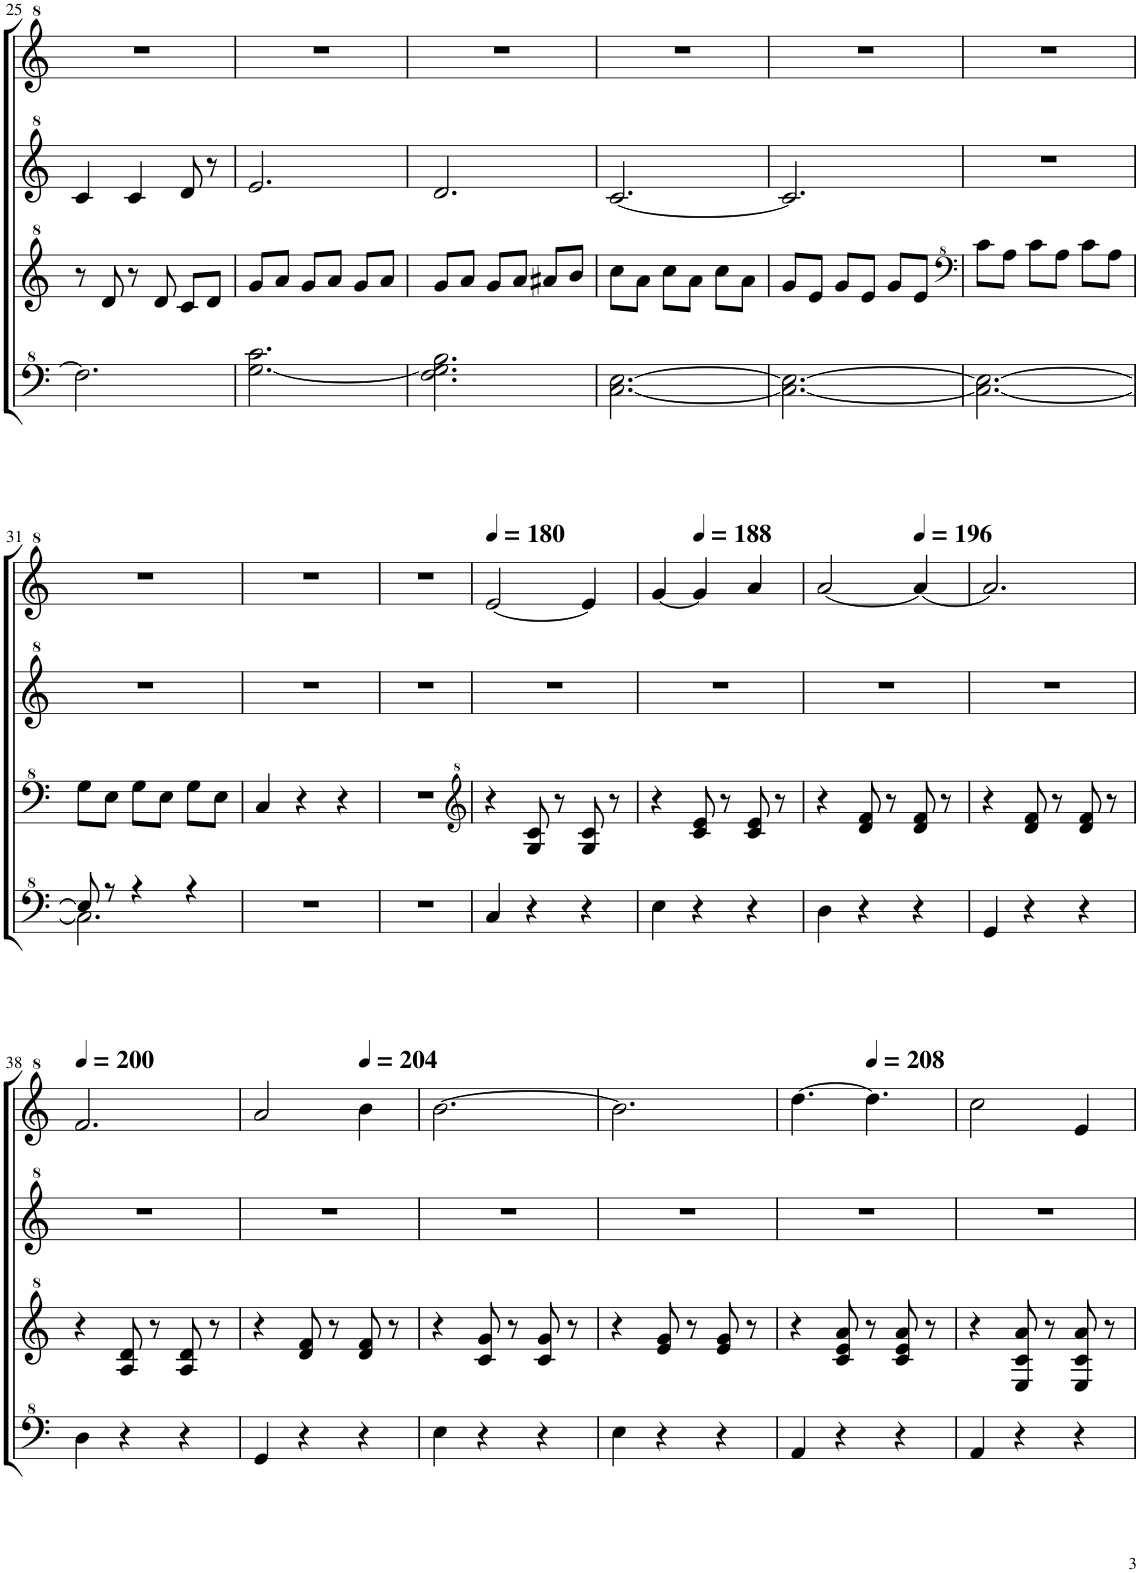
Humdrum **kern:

**kern	**kern	**kern	**kern
*part1	*part1	*part1	*part1
*staff4	*staff3	*staff2	*staff1
*I"Model III	*	*	*
!!LO:PB:g=z
*clefF^4	*clefG^2	*clefG^2	*clefG^2
*k[]	*k[]	*k[]	*k[]
*M3/4	*M3/4	*M3/4	*M3/4
=25	=25	=25	=25
2.f\]	8r	4cc/	2.r
.	8dd/	.	.
.	8r	4cc/	.
.	8dd/	.	.
.	8cc/L	8dd/	.
.	8dd/J	8r	.
=26	=26	=26	=26
[2.g\ 2.cc\	8gg/L	2.ee/	2.r
.	8aa/J	.	.
.	8gg/L	.	.
.	8aa/J	.	.
.	8gg/L	.	.
.	8aa/J	.	.
=27	=27	=27	=27
2.f\ 2.g\] 2.b\	8gg/L	2.dd/	2.r
.	8aa/J	.	.
.	8gg/L	.	.
.	8aa/J	.	.
.	8aa#X/L	.	.
.	8bb/J	.	.
=28	=28	=28	=28
[2.c\ [2.e\	8ccc\L	[2.cc/	2.r
.	8aa\J	.	.
.	8ccc\L	.	.
.	8aa\J	.	.
.	8ccc\L	.	.
.	8aa\J	.	.
=29	=29	=29	=29
2.c\_ 2.e\_	8gg/L	2.cc/]	2.r
.	8ee/J	.	.
.	8gg/L	.	.
.	8ee/J	.	.
.	8gg/L	.	.
.	8ee/J	.	.
=30	=30	=30	=30
*	*clefF^4	*	*
2.c\_ 2.e\_	8cc\L	2.r	2.r
.	8a\J	.	.
.	8cc\L	.	.
.	8a\J	.	.
.	8cc\L	.	.
.	8a\J	.	.
!!LO:LB:g=z
=31	=31	=31	=31
*^	*	*	*
8e/]	2.c\]	8g\L	2.r	2.r
8r	.	8e\J	.	.
4r	.	8g\L	.	.
.	.	8e\J	.	.
4r	.	8g\L	.	.
.	.	8e\J	.	.
*v	*v	*	*	*
=32	=32	=32	=32
2.r	4c/	2.r	2.r
.	4r	.	.
.	4r	.	.
=33	=33	=33	=33
2.r	2.r	2.r	2.r
=34	=34	=34	=34
*	*clefG^2	*	*
*	*	*	*MM180
4c/	4r	2.r	[2ee/
4r	8g/ 8cc/	.	.
.	8r	.	.
4r	8g/ 8cc/	.	4ee/]
.	8r	.	.
=35	=35	=35	=35
4e\	4r	2.r	[4gg/
*	*	*	*MM188
4r	8cc/ 8ee/	.	4gg/]
.	8r	.	.
4r	8cc/ 8ee/	.	4aa/
.	8r	.	.
=36	=36	=36	=36
4d\	4r	2.r	[2aa/
4r	8dd/ 8ff/	.	.
.	8r	.	.
*	*	*	*MM196
4r	8dd/ 8ff/	.	4aa/_
.	8r	.	.
=37	=37	=37	=37
4G/	4r	2.r	2.aa/]
4r	8dd/ 8ff/	.	.
.	8r	.	.
4r	8dd/ 8ff/	.	.
.	8r	.	.
!!LO:LB:g=z
=38	=38	=38	=38
*	*	*	*MM200
4d\	4r	2.r	2.ff/
4r	8a/ 8dd/	.	.
.	8r	.	.
4r	8a/ 8dd/	.	.
.	8r	.	.
=39	=39	=39	=39
4G/	4r	2.r	2aa/
4r	8dd/ 8ff/	.	.
.	8r	.	.
*	*	*	*MM204
4r	8dd/ 8ff/	.	4bb\
.	8r	.	.
=40	=40	=40	=40
4e\	4r	2.r	[2.bb\
4r	8cc/ 8gg/	.	.
.	8r	.	.
4r	8cc/ 8gg/	.	.
.	8r	.	.
=41	=41	=41	=41
4e\	4r	2.r	2.bb\]
4r	8ee/ 8gg/	.	.
.	8r	.	.
4r	8ee/ 8gg/	.	.
.	8r	.	.
=42	=42	=42	=42
4A/	4r	2.r	[4.ddd\
4r	8cc/ 8ee/ 8aa/	.	.
*	*	*	*MM208
.	8r	.	4.ddd\]
4r	8cc/ 8ee/ 8aa/	.	.
.	8r	.	.
=43	=43	=43	=43
4A/	4r	2.r	2ccc\
4r	8e/ 8cc/ 8aa/	.	.
.	8r	.	.
4r	8e/ 8cc/ 8aa/	.	4ee/
.	8r	.	.
=	=	=	=
*-	*-	*-	*-
